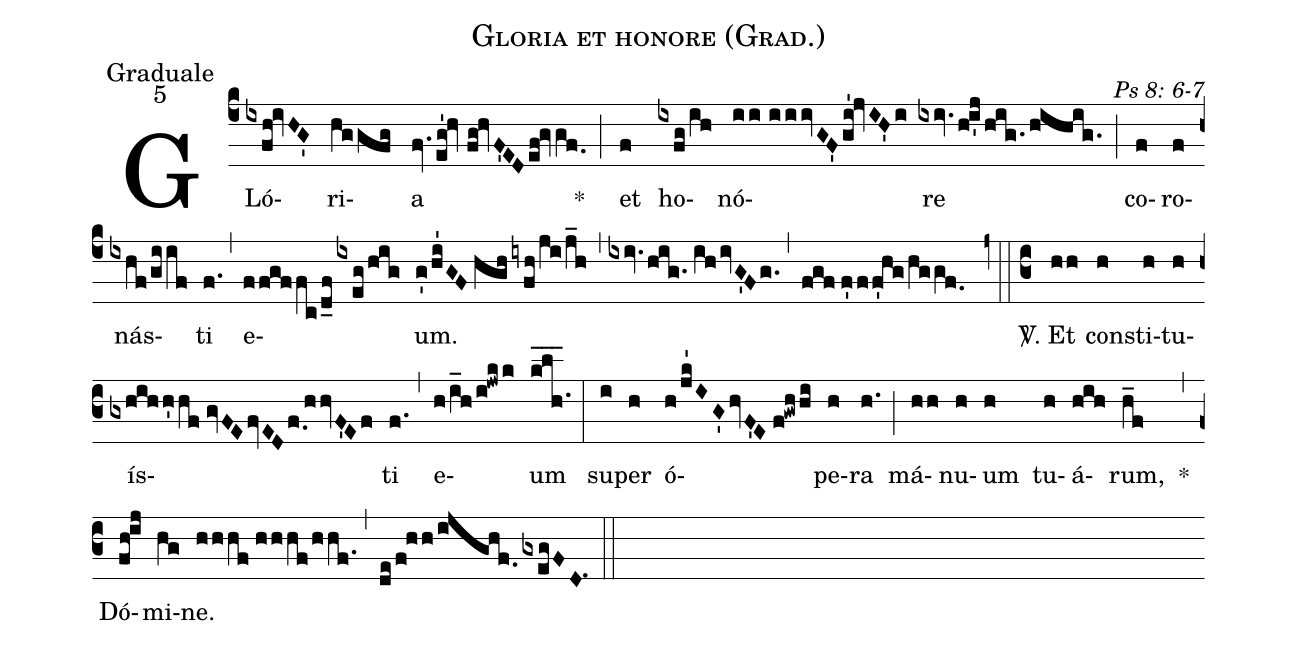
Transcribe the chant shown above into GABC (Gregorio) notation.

name: Gloria et honore (Grad.);
office-part: Graduale;
mode: 5;
commentary: Ps 8: 6-7;
%%
(c4) GLó(ixfh!ivHG')ri(hggfg)a(fv.eg'!hv//fg!hvF'EDef!gvgf.0) *(;)
et(f) ho(ixfg/ih)nó(ii//iiivGF'gi'!jvIH'i)re(ixiv.hi'j/hig./hihig.) (;) co(f)ro(f)nás(ixhf/giif)ti(f.) (,) e(ffgffc/d_fixeg/hig)um.(g'/hi'GF//hghiyfh/ji/j_h) (,) (ixiv.hig.//ihivG'Fg.) (,) (fgf//f'ff'hg/hggf.0) (z0::c3)
<sp>V/</sp>. Et(hh) con(h)sti(h)tu(h)ís(gxhihh'hf//gvFEfvEDf.0/[-0.5]hhvF'Ef)ti(f.) (,) e(h/i_h/i!jwkk)um(klh.1___) (:)
su(i)per(h) ó(h/jk'IG'hvF'E//f!gwhhi)pe(h)ra(h.) (;) má(hh)nu(h)um(h) tu(h)á(hih)rum,(h_f) *(,) Dó(fh!ij)mi(hg)ne.(hhhf//hhhf/hhf.) (,) (de/f!hh/ijghf.0gxegFD.1) (::)
